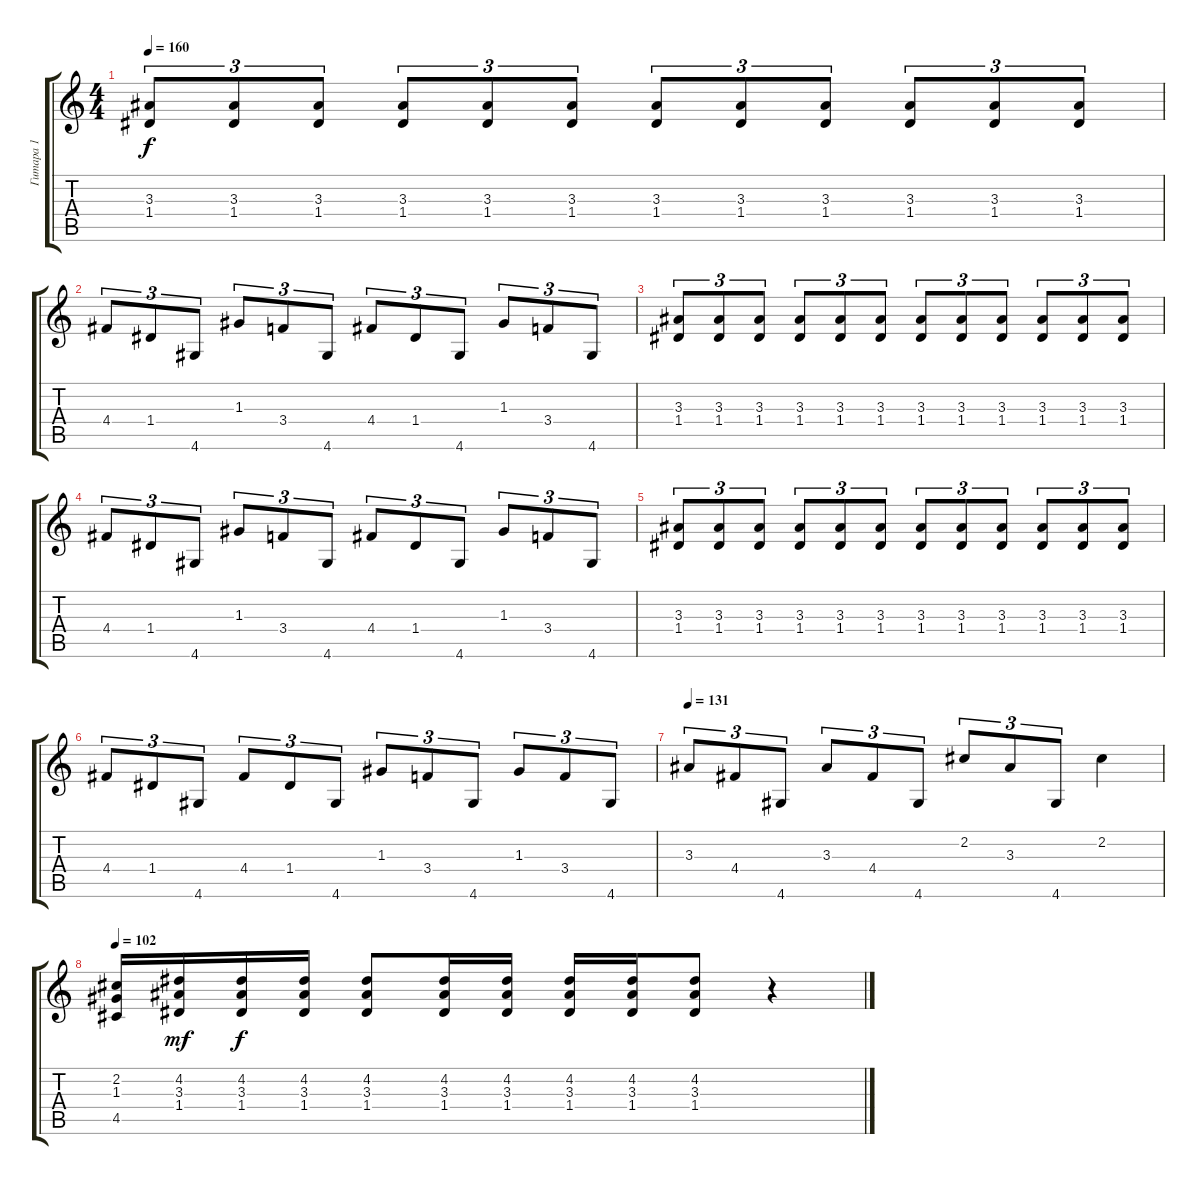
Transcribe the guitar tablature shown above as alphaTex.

\track ("Гитара 1" "Гитара 1") {instrument overdrivenguitar}
\staff {score tabs}
\tuning (E4 B3 G3 D3 A2 E2) {hide}
\ts (4 4)
\tempo 160
\clef g2
\ks c
(3.3 1.4).8{tu (3 2) dy f} (3.3 1.4).8{tu (3 2)} (3.3 1.4).8{tu (3 2)} (3.3 1.4).8{tu (3 2)} (3.3 1.4).8{tu (3 2)} (3.3 1.4).8{tu (3 2)} (3.3 1.4).8{tu (3 2)} (3.3 1.4).8{tu (3 2)} (3.3 1.4).8{tu (3 2)} (3.3 1.4).8{tu (3 2)} (3.3 1.4).8{tu (3 2)} (3.3 1.4).8{tu (3 2)} |
4.4.8{tu (3 2)} 1.4.8{tu (3 2)} 4.6.8{tu (3 2)} 1.3.8{tu (3 2)} 3.4.8{tu (3 2)} 4.6.8{tu (3 2)} 4.4.8{tu (3 2)} 1.4.8{tu (3 2)} 4.6.8{tu (3 2)} 1.3.8{tu (3 2)} 3.4.8{tu (3 2)} 4.6.8{tu (3 2)} |
(3.3 1.4).8{tu (3 2)} (3.3 1.4).8{tu (3 2)} (3.3 1.4).8{tu (3 2)} (3.3 1.4).8{tu (3 2)} (3.3 1.4).8{tu (3 2)} (3.3 1.4).8{tu (3 2)} (3.3 1.4).8{tu (3 2)} (3.3 1.4).8{tu (3 2)} (3.3 1.4).8{tu (3 2)} (3.3 1.4).8{tu (3 2)} (3.3 1.4).8{tu (3 2)} (3.3 1.4).8{tu (3 2)} |
4.4.8{tu (3 2)} 1.4.8{tu (3 2)} 4.6.8{tu (3 2)} 1.3.8{tu (3 2)} 3.4.8{tu (3 2)} 4.6.8{tu (3 2)} 4.4.8{tu (3 2)} 1.4.8{tu (3 2)} 4.6.8{tu (3 2)} 1.3.8{tu (3 2)} 3.4.8{tu (3 2)} 4.6.8{tu (3 2)} |
(3.3 1.4).8{tu (3 2)} (3.3 1.4).8{tu (3 2)} (3.3 1.4).8{tu (3 2)} (3.3 1.4).8{tu (3 2)} (3.3 1.4).8{tu (3 2)} (3.3 1.4).8{tu (3 2)} (3.3 1.4).8{tu (3 2)} (3.3 1.4).8{tu (3 2)} (3.3 1.4).8{tu (3 2)} (3.3 1.4).8{tu (3 2)} (3.3 1.4).8{tu (3 2)} (3.3 1.4).8{tu (3 2)} |
4.4.8{tu (3 2)} 1.4.8{tu (3 2)} 4.6.8{tu (3 2)} 4.4.8{tu (3 2)} 1.4.8{tu (3 2)} 4.6.8{tu (3 2)} 1.3.8{tu (3 2)} 3.4.8{tu (3 2)} 4.6.8{tu (3 2)} 1.3.8{tu (3 2)} 3.4.8{tu (3 2)} 4.6.8{tu (3 2)} |
\tempo 131
3.3.8{tu (3 2)} 4.4.8{tu (3 2)} 4.6.8{tu (3 2)} 3.3.8{tu (3 2)} 4.4.8{tu (3 2)} 4.6.8{tu (3 2)} 2.2.8{tu (3 2)} 3.3.8{tu (3 2)} 4.6.8{tu (3 2)} 2.2.4 |
\tempo 102
(2.2 1.3 4.5).16 (4.2 3.3 1.4).16{dy mf} (4.2 3.3 1.4).16{dy f} (4.2 3.3 1.4).16 (4.2 3.3 1.4).8 (4.2 3.3 1.4).16 (4.2 3.3 1.4).16 (4.2 3.3 1.4).16 (4.2 3.3 1.4).16 (4.2 3.3 1.4).8 r.4
